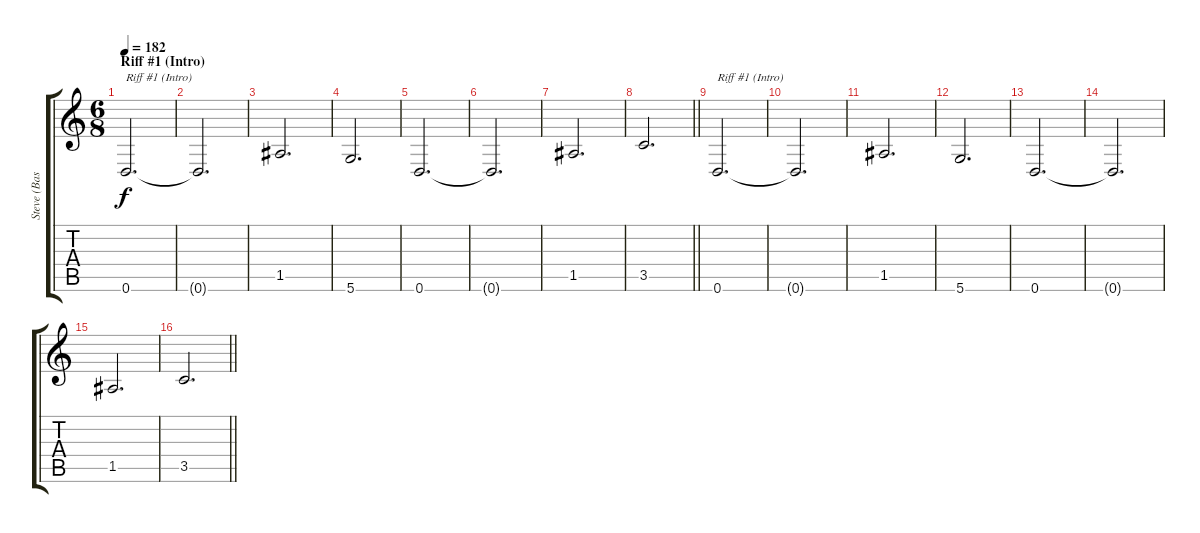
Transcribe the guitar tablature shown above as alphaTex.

\track ("Steve (Bass)" "Steve (Bas") {instrument acousticbass}
\staff {score tabs}
\tuning (E4 B3 G3 D3 A2 D2) {hide}
\ts (6 8)
\section ("" "Riff #1 (Intro)")
\tempo 182
\clef g2
\ks c
0.6.2{d txt "Riff #1 (Intro)" dy f instrument acousticbass} |
0.6{t}.2{d} |
1.5.2{d} |
5.6.2{d} |
0.6.2{d} |
0.6{t}.2{d} |
1.5.2{d} |
\barLineRight lightlight
3.5.2{d} |
0.6.2{d txt "Riff #1 (Intro)"} |
0.6{t}.2{d} |
1.5.2{d} |
5.6.2{d} |
0.6.2{d} |
0.6{t}.2{d} |
1.5.2{d} |
\barLineRight lightlight
3.5.2{d}
